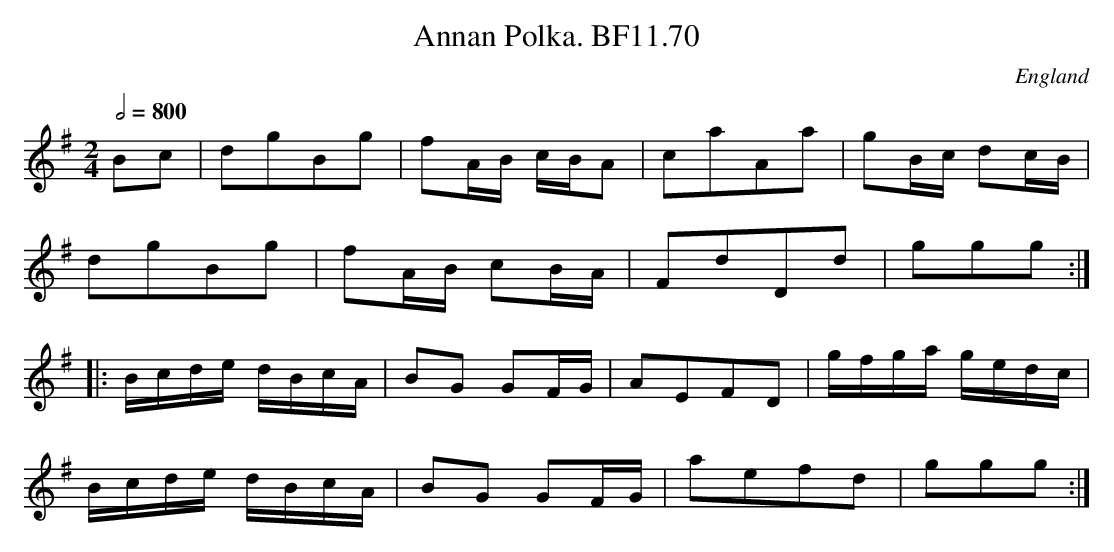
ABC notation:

X:1
T:Annan Polka. BF11.70
M:2/4
L:1/8
Q:1/2=800
O:England
notC:In hand "Browne B"
K:G major
Bc|dgBg|fA/B/ c/B/A|caAa|gB/c/ dc/B/|!
dgBg|fA/B/ cB/A/|FdDd|ggg:|!
|:B/c/d/e/ d/B/c/A/|BG GF/G/|AEFD|g/f/g/a/ g/e/d/c/|!
B/c/d/e/ d/B/c/A/|BG GF/G/|aefd|ggg:|
